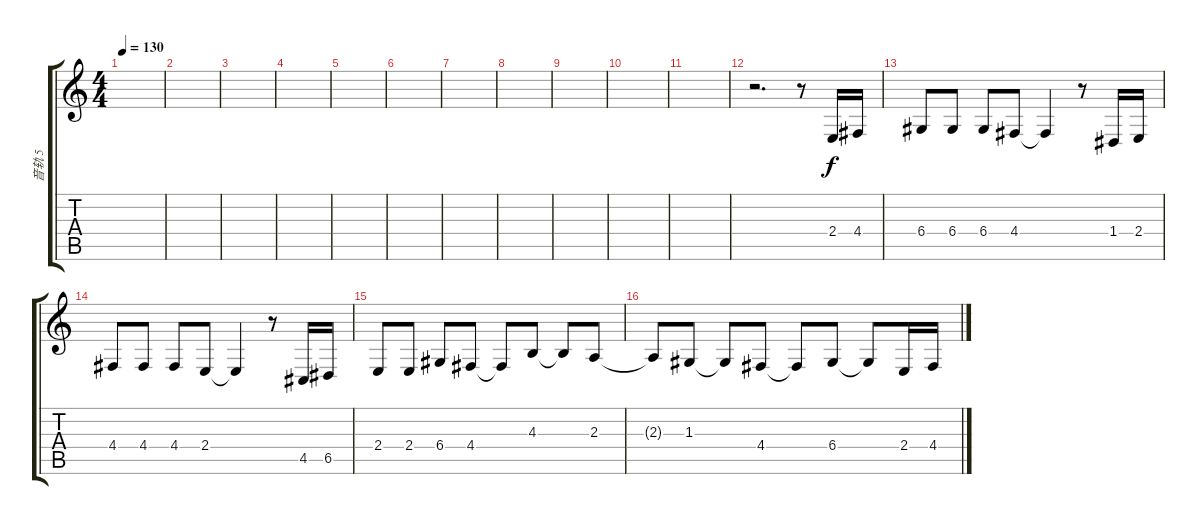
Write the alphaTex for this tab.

\track ("音轨 5" "音轨 5") {instrument flute}
\staff {score tabs}
\tuning (E4 B3 G3 D3 A2 E2) {hide}
\ts (4 4)
\tempo 130
\clef g2
\ks c
|
|
|
|
|
|
|
|
|
|
|
r.2{d} r.8 2.4.16 4.4.16 |
6.4.8 6.4.8 6.4.8 4.4.8 4.4{t}.4 r.8 1.4.16 2.4.16 |
4.4.8 4.4.8 4.4.8 2.4.8 2.4{t}.4 r.8 4.5.16 6.5.16 |
2.4.8 2.4.8 6.4.8 4.4.8 4.4{t}.8 4.3.8 4.3{t}.8 2.3.8 |
2.3{t}.8 1.3.8 1.3{t}.8 4.4.8 4.4{t}.8 6.4.8 6.4{t}.8 2.4.16 4.4.16
